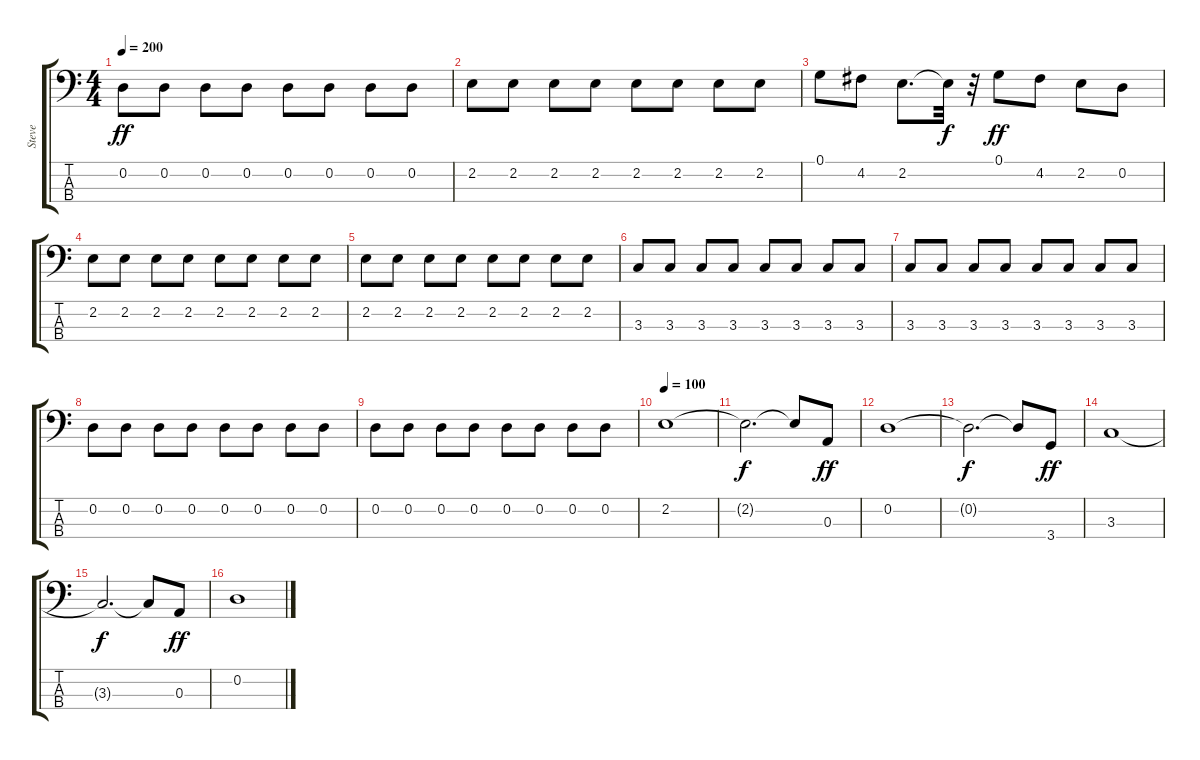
\track ("Steve" "Steve") {instrument electricbassfinger}
\staff {score tabs}
\tuning (G2 D2 A1 E1) {hide}
\ts (4 4)
\tempo 200
\clef f4
\ks c
0.2.8{dy ff} 0.2.8 0.2.8 0.2.8 0.2.8 0.2.8 0.2.8 0.2.8 |
2.2.8 2.2.8 2.2.8 2.2.8 2.2.8 2.2.8 2.2.8 2.2.8 |
0.1.8 4.2.8 2.2.8{d} 2.2{t}.32{dy f} r.32 0.1.8{dy ff} 4.2.8 2.2.8 0.2.8 |
2.2.8 2.2.8 2.2.8 2.2.8 2.2.8 2.2.8 2.2.8 2.2.8 |
2.2.8 2.2.8 2.2.8 2.2.8 2.2.8 2.2.8 2.2.8 2.2.8 |
3.3.8 3.3.8 3.3.8 3.3.8 3.3.8 3.3.8 3.3.8 3.3.8 |
3.3.8 3.3.8 3.3.8 3.3.8 3.3.8 3.3.8 3.3.8 3.3.8 |
0.2.8 0.2.8 0.2.8 0.2.8 0.2.8 0.2.8 0.2.8 0.2.8 |
0.2.8 0.2.8 0.2.8 0.2.8 0.2.8 0.2.8 0.2.8 0.2.8 |
\tempo 100
2.2.1 |
2.2{t}.2{d dy f} 2.2{t}.8 0.3.8{dy ff} |
0.2.1 |
0.2{t}.2{d dy f} 0.2{t}.8 3.4.8{dy ff} |
3.3.1 |
3.3{t}.2{d dy f} 3.3{t}.8 0.3.8{dy ff} |
0.2.1
